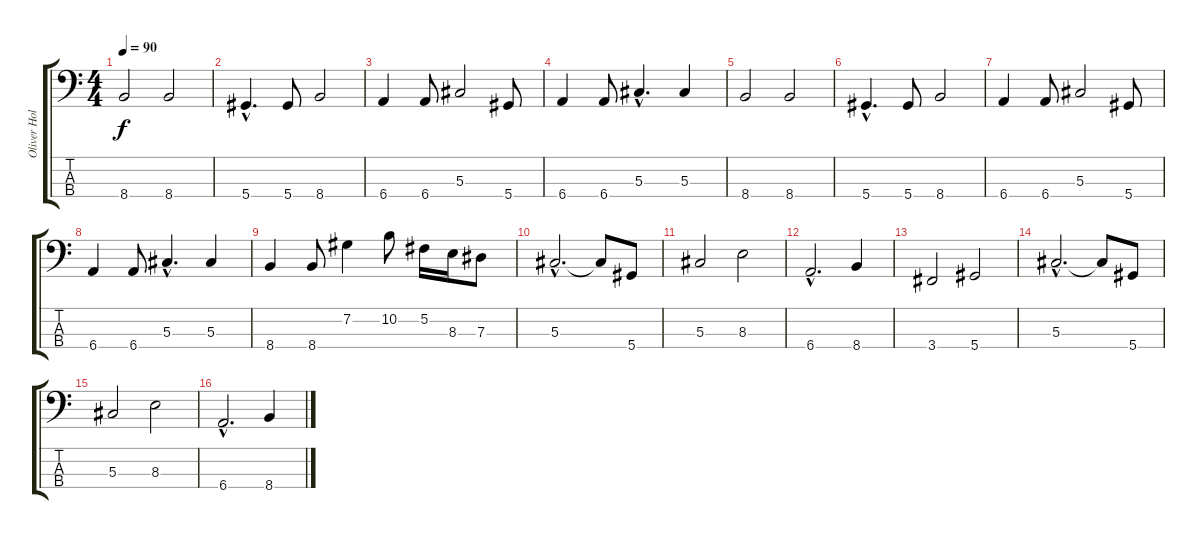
\track ("Oliver Holzwarth" "Oliver Hol") {instrument electricbassfinger}
\staff {score tabs}
\tuning (Gb2 Db2 Ab1 Eb1) {hide}
\ts (4 4)
\tempo 90
\clef f4
\ks c
8.4.2{dy f} 8.4.2 |
5.4{hac}.4{d} 5.4.8 8.4.2 |
6.4.4 6.4.8 5.3.2 5.4.8 |
6.4.4 6.4.8 5.3{hac}.4{d} 5.3.4 |
8.4.2 8.4.2 |
5.4{hac}.4{d} 5.4.8 8.4.2 |
6.4.4 6.4.8 5.3.2 5.4.8 |
6.4.4 6.4.8 5.3{hac}.4{d} 5.3.4 |
8.4.4 8.4.8 7.2.4 10.2.8 5.2.16 8.3.16 7.3.8 |
5.3{hac}.2{d} 5.3{t}.8 5.4.8 |
5.3.2 8.3.2 |
6.4{hac}.2{d} 8.4.4 |
3.4.2 5.4.2 |
5.3{hac}.2{d} 5.3{t}.8 5.4.8 |
5.3.2 8.3.2 |
6.4{hac}.2{d} 8.4.4
